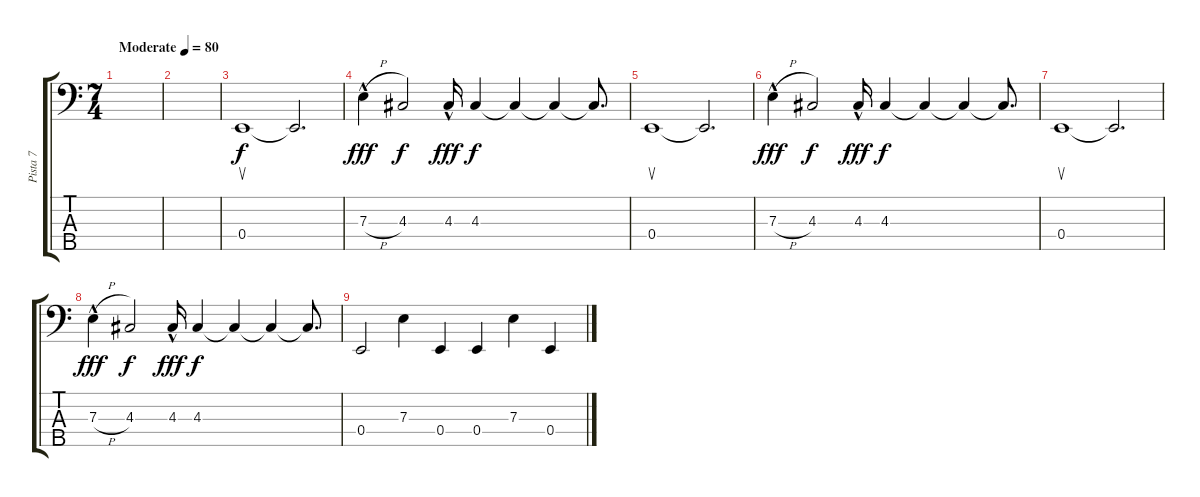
\track ("Pista 7" "Pista 7") {instrument electricbassfinger}
\staff {score tabs}
\tuning (G2 D2 A1 E1 B0) {hide}
\ts (7 4)
\tempo (80 "Moderate")
\clef f4
\ks c
|
|
0.4.1{su} 0.4{t}.2{d} |
7.3{h hac}.4{dy fff} 4.3.2{dy f} 4.3{hac}.16{dy fff} 4.3.4{dy f} 4.3{t}.4 4.3{t}.4 4.3{t}.8{d} |
0.4.1{su} 0.4{t}.2{d} |
7.3{h hac}.4{dy fff} 4.3.2{dy f} 4.3{hac}.16{dy fff} 4.3.4{dy f} 4.3{t}.4 4.3{t}.4 4.3{t}.8{d} |
0.4.1{su} 0.4{t}.2{d} |
7.3{h hac}.4{dy fff} 4.3.2{dy f} 4.3{hac}.16{dy fff} 4.3.4{dy f} 4.3{t}.4 4.3{t}.4 4.3{t}.8{d} |
0.4.2 7.3.4 0.4.4 0.4.4 7.3.4 0.4.4
